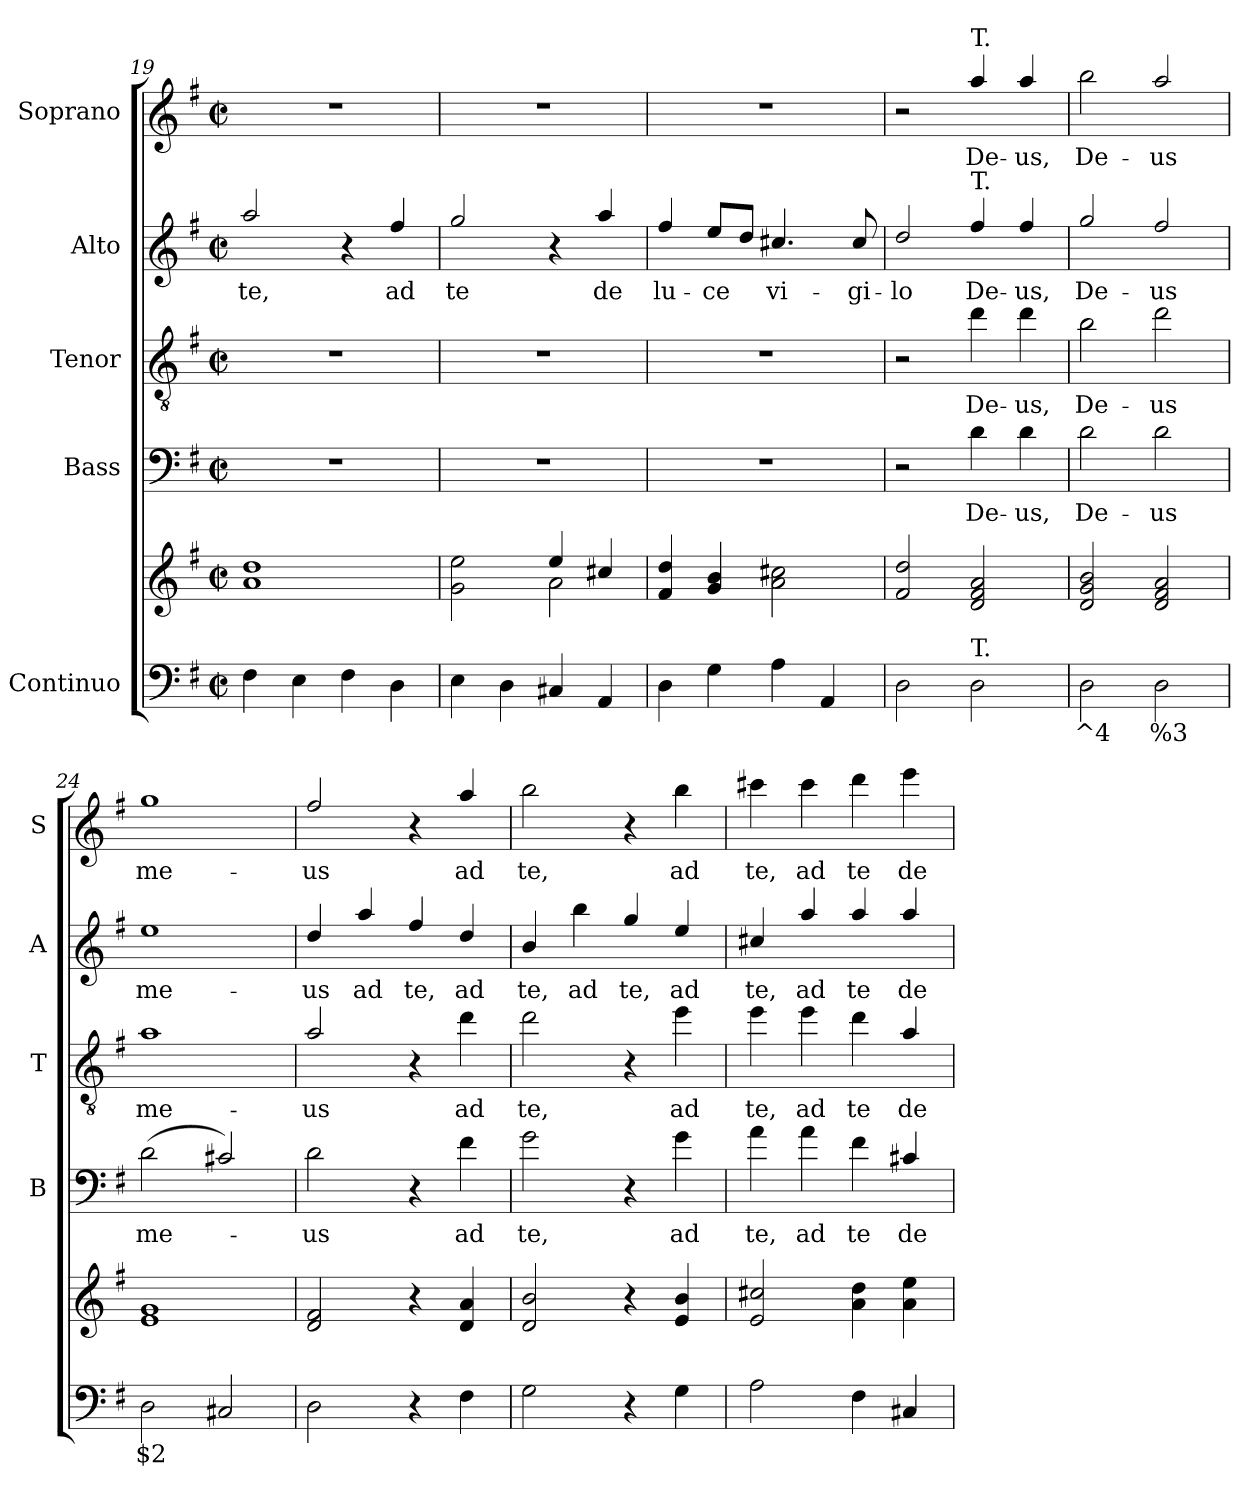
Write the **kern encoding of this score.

**kern	**text	**kern	**kern	**text	**kern	**text	**kern	**text	**kern	**text
*part5	*part5	*part5	*part4	*part4	*part3	*part3	*part2	*part2	*part1	*part1
*staff6	*staff6	*staff5	*staff4	*staff4	*staff3	*staff3	*staff2	*staff2	*staff1	*staff1
*I"Continuo	*	*	*I"Bass	*	*I"Tenor	*	*I"Alto	*	*I"Soprano	*
*	*	*	*I'B	*	*I'T	*	*I'A	*	*I'S	*
*clefF4	*	*clefG2	*clefF4	*	*clefGv2	*	*clefG2	*	*clefG2	*
*	*	*	*ITrd7c12	*	*ITrd7c12	*	*ITrd7c12	*	*ITrd7c12	*
*k[f#]	*	*k[f#]	*k[f#]	*	*k[f#]	*	*k[f#]	*	*k[f#]	*
*G:	*	*G:	*G:	*	*G:	*	*G:	*	*G:	*
*M2/2	*	*M2/2	*M2/2	*	*M2/2	*	*M2/2	*	*M2/2	*
*met(c|)	*	*met(c|)	*met(c|)	*	*met(c|)	*	*met(c|)	*	*met(c|)	*
=19	=19	=19	=19	=19	=19	=19	=19	=19	=19	=19
!	!	!	!	!	!	!	!	!LO:LY:b	!	!
4F#\	.	1a! 1dd!	1r	.	1r	.	2a/	te,	1r	.
4E\	.	.	.	.	.	.	.	.	.	.
4F#\	.	.	.	.	.	.	4r	.	.	.
!	!	!	!	!	!	!	!	!LO:LY:b	!	!
4D\	.	.	.	.	.	.	4f#/	ad	.	.
=20	=20	=20	=20	=20	=20	=20	=20	=20	=20	=20
*	*	*^	*	*	*	*	*	*	*	*
!	!	!	!	!	!	!	!	!	!LO:LY:b	!	!
4E\	.	2g!\ 2ee!\	2ryy	1r	.	1r	.	2g/	te	1r	.
4D\	.	.	.	.	.	.	.	.	.	.	.
4C#X/	.	4ee!/	2a!\	.	.	.	.	4r	.	.	.
!	!	!	!	!	!	!	!	!	!LO:LY:b	!	!
4AA/	.	4cc#X!/	.	.	.	.	.	4a/	de	.	.
*	*	*v	*v	*	*	*	*	*	*	*	*
=21	=21	=21	=21	=21	=21	=21	=21	=21	=21	=21
!	!	!	!	!	!	!	!	!LO:LY:b	!	!
4D\	.	4f#!/ 4dd!/	1r	.	1r	.	4f#/	lu-	1r	.
!	!	!	!	!	!	!	!	!LO:LY:b	!	!
4G\	.	4g!/ 4b!/	.	.	.	.	8e/L	-ce	.	.
.	.	.	.	.	.	.	8d/J	.	.	.
!	!	!	!	!	!	!	!	!LO:LY:b	!	!
4A\	.	2a!\ 2cc#X!\	.	.	.	.	4.c#X/	vi-	.	.
4AA/	.	.	.	.	.	.	.	.	.	.
!	!	!	!	!	!	!	!	!LO:LY:b	!	!
.	.	.	.	.	.	.	8c#/	-gi-	.	.
=22	=22	=22	=22	=22	=22	=22	=22	=22	=22	=22
!	!	!	!	!	!	!	!	!LO:LY:b	!	!
2D\	.	2f#!/ 2dd!/	2r	.	2r	.	2d/	-lo	2r	.
!	!	!	!	!LO:LY:b	!	!	!	!	!	!
!	!	!	!	!	!	!LO:LY:b	!	!	!	!
!	!	!	!	!	!	!	!	!LO:LY:b	!	!
!	!	!	!	!	!	!	!	!	!LO:TX:a:t=T.	!
!	!	!	!	!	!	!	!LO:TX:a:t=T.	!	!	!
!LO:TX:a:t=T.	!	!	!	!	!	!	!	!	!	!
!	!	!	!	!	!	!	!	!	!	!LO:LY:b
2D\	.	2d!/ 2f#!/ 2a!/	4D\	De-	4d\	De-	4f#/	De-	4a/	De-
!	!	!	!	!LO:LY:b	!	!	!	!	!	!
!	!	!	!	!	!	!LO:LY:b	!	!	!	!
!	!	!	!	!	!	!	!	!LO:LY:b	!	!
!	!	!	!	!	!	!	!	!	!	!LO:LY:b
.	.	.	4D\	-us,	4d\	-us,	4f#/	-us,	4a/	-us,
=23	=23	=23	=23	=23	=23	=23	=23	=23	=23	=23
!	!LO:LY:b	!	!	!	!	!	!	!	!	!
!	!	!	!	!LO:LY:b	!	!	!	!	!	!
!	!	!	!	!	!	!LO:LY:b	!	!	!	!
!	!	!	!	!	!	!	!	!LO:LY:b	!	!
!	!	!	!	!	!	!	!	!	!	!LO:LY:b
2D\	^4	2d!/ 2g!/ 2b!/	2D\	De-	2B\	De-	2g/	De-	2b\	De-
!	!LO:LY:b	!	!	!	!	!	!	!	!	!
!	!	!	!	!LO:LY:b	!	!	!	!	!	!
!	!	!	!	!	!	!LO:LY:b	!	!	!	!
!	!	!	!	!	!	!	!	!LO:LY:b	!	!
!	!	!	!	!	!	!	!	!	!	!LO:LY:b
2D\	%3	2d!/ 2f#!/ 2a!/	2D\	-us	2d\	-us	2f#/	-us	2a/	-us
=24	=24	=24	=24	=24	=24	=24	=24	=24	=24	=24
!	!LO:LY:b	!	!	!	!	!	!	!	!	!
!	!	!	!	!LO:LY:b	!	!	!	!	!	!
!	!	!	!	!	!	!LO:LY:b	!	!	!	!
!	!	!	!	!	!	!	!	!LO:LY:b	!	!
!	!	!	!	!	!	!	!	!	!	!LO:LY:b
2D\	$2	1e! 1g!	(>2D\	me-	1A	me-	1e	me-	1g	me-
2C#X/	.	.	2C#X/)	.	.	.	.	.	.	.
=25	=25	=25	=25	=25	=25	=25	=25	=25	=25	=25
!	!	!	!	!LO:LY:b	!	!	!	!	!	!
!	!	!	!	!	!	!LO:LY:b	!	!	!	!
!	!	!	!	!	!	!	!	!LO:LY:b	!	!
!	!	!	!	!	!	!	!	!	!	!LO:LY:b
2D\	.	2d!/ 2f#!/	2D\	-us	2A/	-us	4d/	-us	2f#/	-us
!	!	!	!	!	!	!	!	!LO:LY:b	!	!
.	.	.	.	.	.	.	4a/	ad	.	.
!	!	!	!	!	!	!	!	!LO:LY:b	!	!
4r	.	4r	4r	.	4r	.	4f#/	te,	4r	.
!	!	!	!	!LO:LY:b	!	!	!	!	!	!
!	!	!	!	!	!	!LO:LY:b	!	!	!	!
!	!	!	!	!	!	!	!	!LO:LY:b	!	!
!	!	!	!	!	!	!	!	!	!	!LO:LY:b
4F#\	.	4d!/ 4a!/	4F#\	ad	4d\	ad	4d/	ad	4a/	ad
!!LO:LB:g=z
=26	=26	=26	=26	=26	=26	=26	=26	=26	=26	=26
!	!	!	!	!LO:LY:b	!	!	!	!	!	!
!	!	!	!	!	!	!LO:LY:b	!	!	!	!
!	!	!	!	!	!	!	!	!LO:LY:b	!	!
!	!	!	!	!	!	!	!	!	!	!LO:LY:b
2G\	.	2d!/ 2b!/	2G\	te,	2d\	te,	4B/	te,	2b\	te,
!	!	!	!	!	!	!	!	!LO:LY:b	!	!
.	.	.	.	.	.	.	4b\	ad	.	.
!	!	!	!	!	!	!	!	!LO:LY:b	!	!
4r	.	4r	4r	.	4r	.	4g/	te,	4r	.
!	!	!	!	!LO:LY:b	!	!	!	!	!	!
!	!	!	!	!	!	!LO:LY:b	!	!	!	!
!	!	!	!	!	!	!	!	!LO:LY:b	!	!
!	!	!	!	!	!	!	!	!	!	!LO:LY:b
4G\	.	4e!/ 4b!/	4G\	ad	4e\	ad	4e/	ad	4b\	ad
=27	=27	=27	=27	=27	=27	=27	=27	=27	=27	=27
!	!	!	!	!LO:LY:b	!	!	!	!	!	!
!	!	!	!	!	!	!LO:LY:b	!	!	!	!
!	!	!	!	!	!	!	!	!LO:LY:b	!	!
!	!	!	!	!	!	!	!	!	!	!LO:LY:b
2A\	.	2e!/ 2cc#X!/	4A\	te,	4e\	te,	4c#X/	te,	4cc#X\	te,
!	!	!	!	!LO:LY:b	!	!	!	!	!	!
!	!	!	!	!	!	!LO:LY:b	!	!	!	!
!	!	!	!	!	!	!	!	!LO:LY:b	!	!
!	!	!	!	!	!	!	!	!	!	!LO:LY:b
.	.	.	4A\	ad	4e\	ad	4a/	ad	4cc#\	ad
!	!	!	!	!LO:LY:b	!	!	!	!	!	!
!	!	!	!	!	!	!LO:LY:b	!	!	!	!
!	!	!	!	!	!	!	!	!LO:LY:b	!	!
!	!	!	!	!	!	!	!	!	!	!LO:LY:b
4F#\	.	4a!\ 4dd!\	4F#\	te	4d\	te	4a/	te	4dd\	te
!	!	!	!	!LO:LY:b	!	!	!	!	!	!
!	!	!	!	!	!	!LO:LY:b	!	!	!	!
!	!	!	!	!	!	!	!	!LO:LY:b	!	!
!	!	!	!	!	!	!	!	!	!	!LO:LY:b
4C#X/	.	4a!\ 4ee!\	4C#X/	de	4A/	de	4a/	de	4ee\	de
=	=	=	=	=	=	=	=	=	=	=
*-	*-	*-	*-	*-	*-	*-	*-	*-	*-	*-
